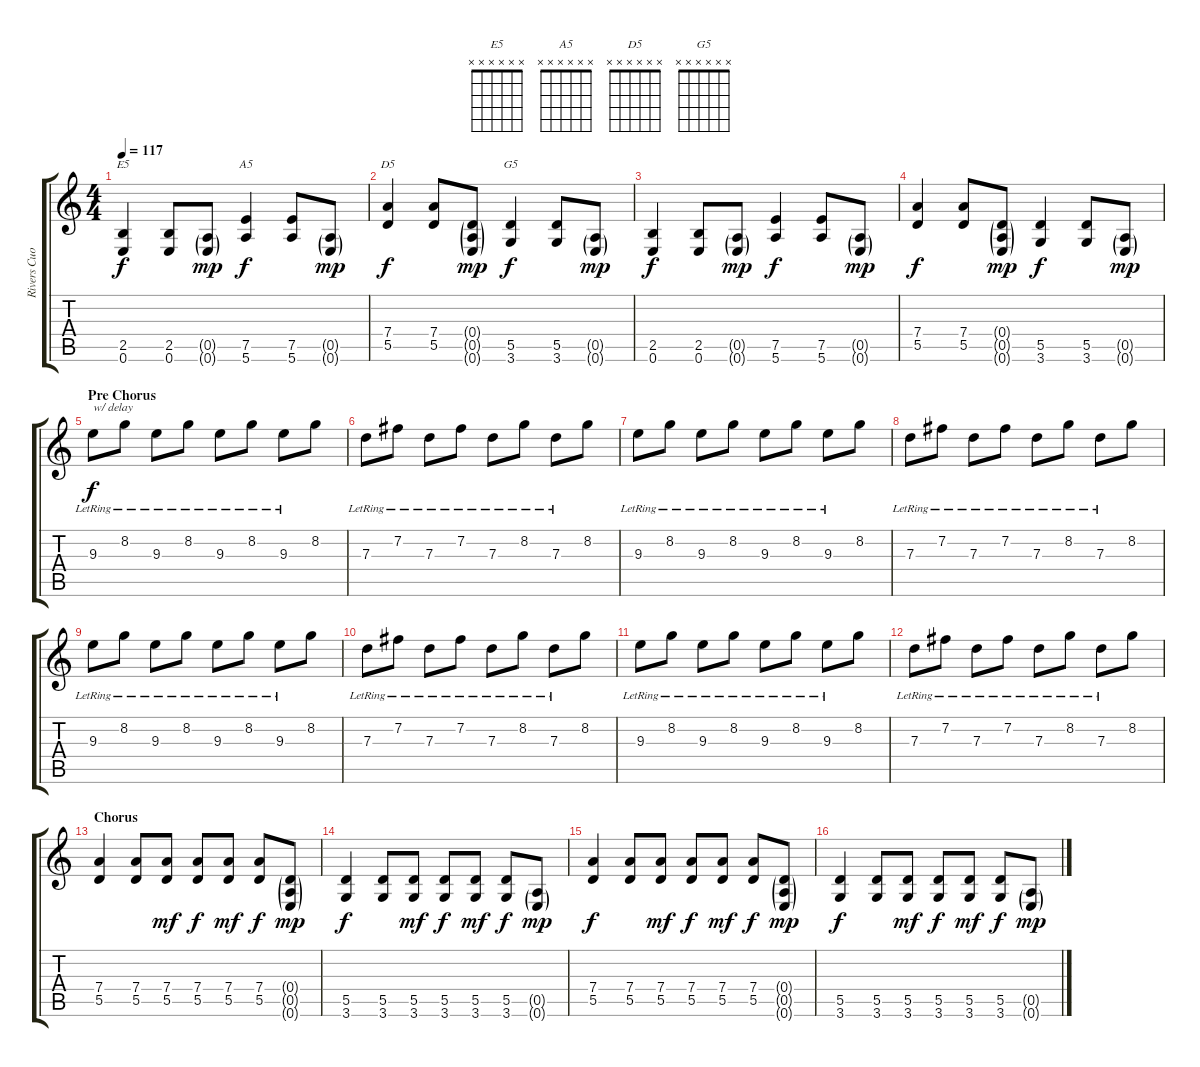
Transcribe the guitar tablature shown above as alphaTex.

\track ("Rivers Cuomo - Guitar" "Rivers Cuo") {instrument electricguitarclean}
\staff {score tabs}
\tuning (E4 B3 G3 D3 A2 E2) {hide}
\chord ("E5" x x x x x x)
\chord ("A5" x x x x x x)
\chord ("D5" x x x x x x)
\chord ("G5" x x x x x x)
\ts (4 4)
\tempo 117
\clef g2
\ks c
(2.5 0.6).4{ch "E5" dy f} (2.5 0.6).8 (0.5{g} 0.6{g}).8{dy mp} (7.5 5.6).4{ch "A5" dy f} (7.5 5.6).8 (0.5{g} 0.6{g}).8{dy mp} |
(7.4 5.5).4{ch "D5" dy f} (7.4 5.5).8 (0.4{g} 0.5{g} 0.6{g}).8{dy mp} (5.5 3.6).4{ch "G5" dy f} (5.5 3.6).8 (0.5{g} 0.6{g}).8{dy mp} |
(2.5 0.6).4{dy f} (2.5 0.6).8 (0.5{g} 0.6{g}).8{dy mp} (7.5 5.6).4{dy f} (7.5 5.6).8 (0.5{g} 0.6{g}).8{dy mp} |
(7.4 5.5).4{dy f} (7.4 5.5).8 (0.4{g} 0.5{g} 0.6{g}).8{dy mp} (5.5 3.6).4{dy f} (5.5 3.6).8 (0.5{g} 0.6{g}).8{dy mp} |
\section ("" "Pre Chorus")
9.3{lr}.8{txt "w/ delay" dy f volume 15} 8.2{lr}.8 9.3{lr}.8 8.2{lr}.8 9.3{lr}.8 8.2{lr}.8 9.3{lr}.8 8.2.8 |
7.3{lr}.8 7.2{lr}.8 7.3{lr}.8 7.2{lr}.8 7.3{lr}.8 8.2{lr}.8 7.3{lr}.8 8.2.8 |
9.3{lr}.8 8.2{lr}.8 9.3{lr}.8 8.2{lr}.8 9.3{lr}.8 8.2{lr}.8 9.3{lr}.8 8.2.8 |
7.3{lr}.8 7.2{lr}.8 7.3{lr}.8 7.2{lr}.8 7.3{lr}.8 8.2{lr}.8 7.3{lr}.8 8.2.8 |
9.3{lr}.8 8.2{lr}.8 9.3{lr}.8 8.2{lr}.8 9.3{lr}.8 8.2{lr}.8 9.3{lr}.8 8.2.8 |
7.3{lr}.8 7.2{lr}.8 7.3{lr}.8 7.2{lr}.8 7.3{lr}.8 8.2{lr}.8 7.3{lr}.8 8.2.8 |
9.3{lr}.8 8.2{lr}.8 9.3{lr}.8 8.2{lr}.8 9.3{lr}.8 8.2{lr}.8 9.3{lr}.8 8.2.8 |
7.3{lr}.8 7.2{lr}.8 7.3{lr}.8 7.2{lr}.8 7.3{lr}.8 8.2{lr}.8 7.3{lr}.8 8.2.8 |
\section ("" "Chorus")
(7.4 5.5).4{volume 16 instrument distortionguitar} (7.4 5.5).8 (7.4 5.5).8{dy mf} (7.4 5.5).8{dy f} (7.4 5.5).8{dy mf} (7.4 5.5).8{dy f} (0.4{g} 0.5{g} 0.6{g}).8{dy mp} |
(5.5 3.6).4{dy f} (5.5 3.6).8 (5.5 3.6).8{dy mf} (5.5 3.6).8{dy f} (5.5 3.6).8{dy mf} (5.5 3.6).8{dy f} (0.5{g} 0.6{g}).8{dy mp} |
(7.4 5.5).4{dy f} (7.4 5.5).8 (7.4 5.5).8{dy mf} (7.4 5.5).8{dy f} (7.4 5.5).8{dy mf} (7.4 5.5).8{dy f} (0.4{g} 0.5{g} 0.6{g}).8{dy mp} |
(5.5 3.6).4{dy f} (5.5 3.6).8 (5.5 3.6).8{dy mf} (5.5 3.6).8{dy f} (5.5 3.6).8{dy mf} (5.5 3.6).8{dy f} (0.5{g} 0.6{g}).8{dy mp}
